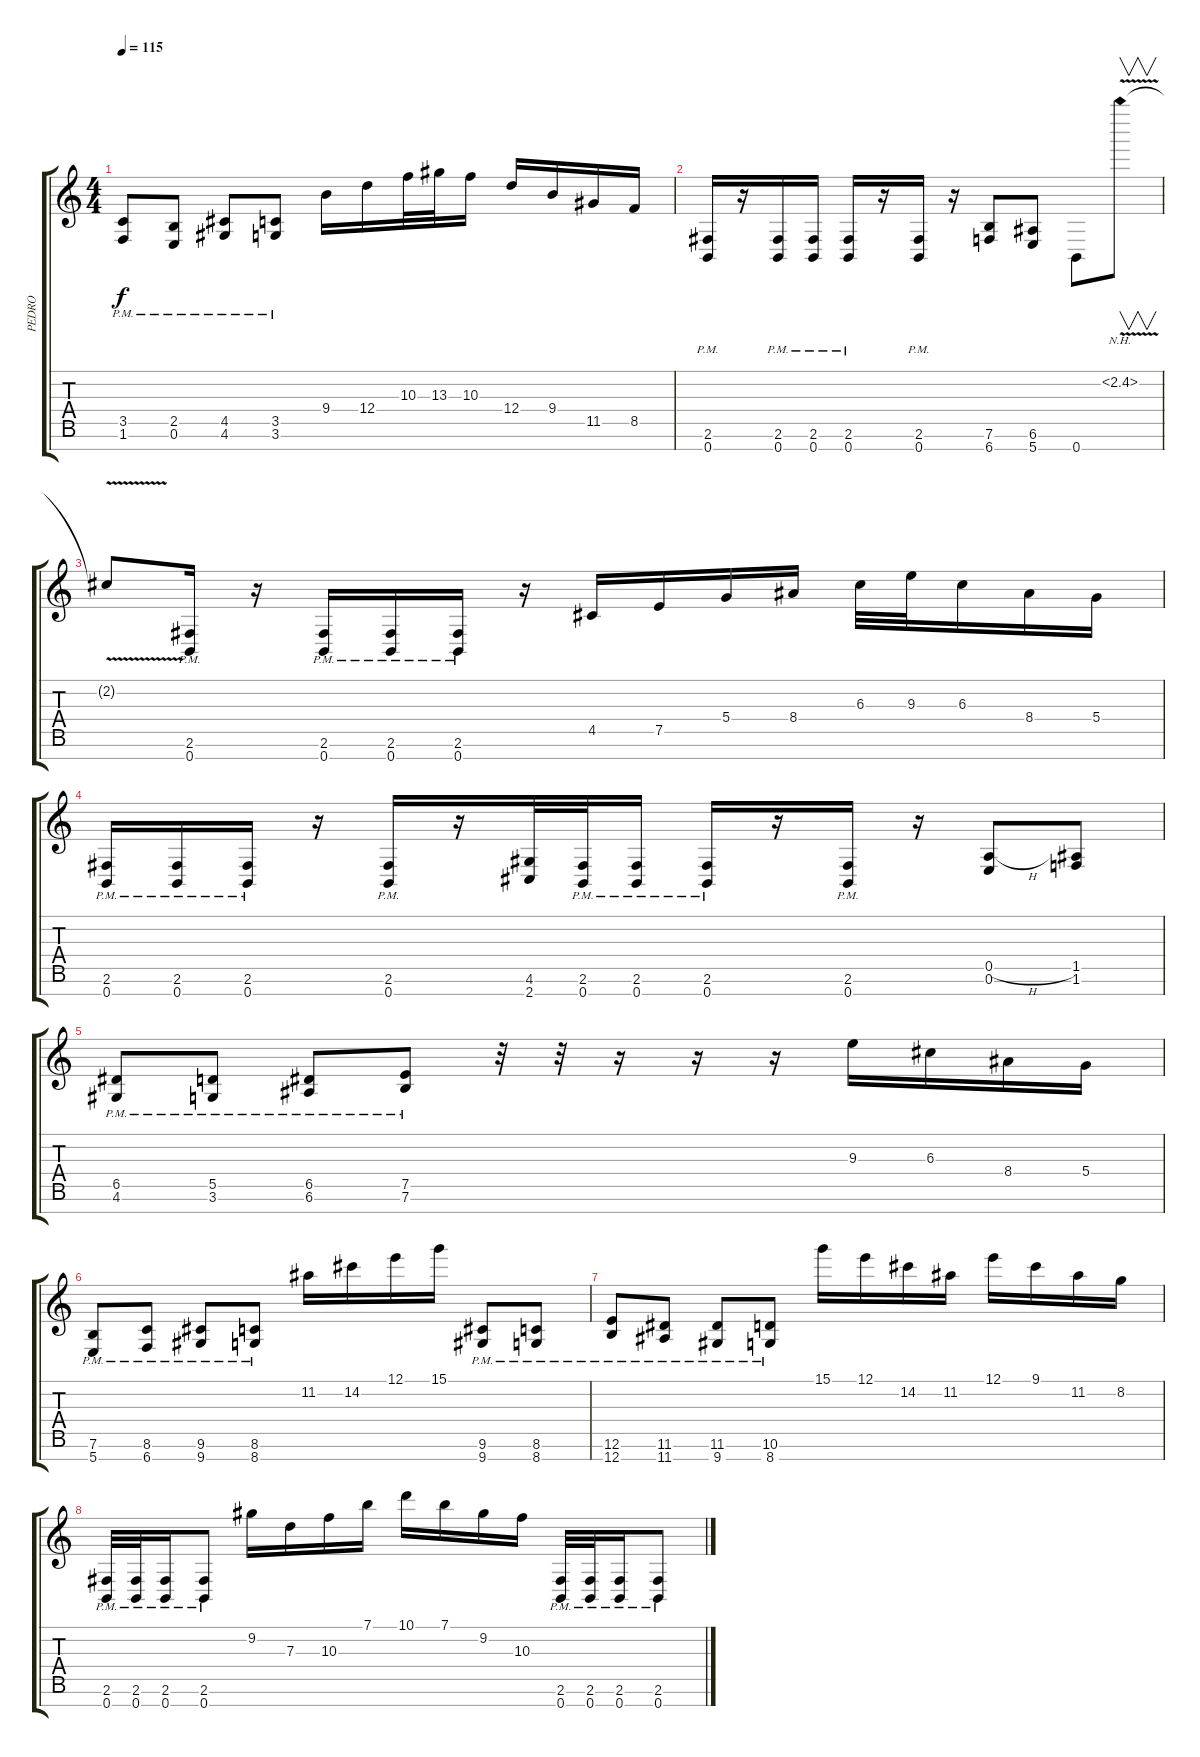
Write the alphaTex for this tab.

\track ("PEDRO" "PEDRO") {instrument distortionguitar}
\staff {score tabs}
\tuning (E4 B3 G3 D3 A2 E2 B1) {hide}
\ts (4 4)
\tempo 115
\clef g2
\ks c
(3.5{pm} 1.6{pm}).8{dy f} (2.5{pm} 0.6{pm}).8 (4.5{pm} 4.6{pm}).8 (3.5{pm} 3.6{pm}).8 9.4.16 12.4.16 10.3.32 13.3.32 10.3.16 12.4.16 9.4.16 11.5.16 8.5.16 |
(2.6{pm} 0.7{pm}).16 r.16 (2.6{pm} 0.7{pm}).16 (2.6{pm} 0.7{pm}).16 (2.6{pm} 0.7{pm}).16 r.16 (2.6{pm} 0.7{pm}).16 r.16 (7.6 6.7).8 (6.6 5.7).8 0.7.8 2.2{nh v}.8{v} |
2.2{t}.8 (2.6{pm} 0.7{pm}).16 r.16 (2.6{pm} 0.7{pm}).16 (2.6{pm} 0.7{pm}).16 (2.6{pm} 0.7{pm}).16 r.16 4.5.16 7.5.16 5.4.16 8.4.16 6.3.32 9.3.32 6.3.16 8.4.16 5.4.16 |
(2.6{pm} 0.7{pm}).16 (2.6{pm} 0.7{pm}).16 (2.6{pm} 0.7{pm}).16 r.16 (2.6{pm} 0.7{pm}).16 r.16 (4.6 2.7).32 (2.6{pm} 0.7{pm}).32 (2.6{pm} 0.7{pm}).16 (2.6{pm} 0.7{pm}).16 r.16 (2.6{pm} 0.7{pm}).16 r.16 (0.5{h} 0.6).8 (1.5 1.6).8 |
(6.5{pm} 4.6{pm}).8 (5.5{pm} 3.6{pm}).8 (6.5{pm} 6.6{pm}).8 (7.5{pm} 7.6{pm}).8 r.32 r.32 r.16 r.16 r.16 9.3.16 6.3.16 8.4.16 5.4.16 |
(7.6{pm} 5.7{pm}).8 (8.6{pm} 6.7{pm}).8 (9.6{pm} 9.7{pm}).8 (8.6{pm} 8.7{pm}).8 11.2.16 14.2.16 12.1.16 15.1.16 (9.6{pm} 9.7{pm}).8 (8.6{pm} 8.7{pm}).8 |
(12.6{pm} 12.7{pm}).8 (11.6{pm} 11.7{pm}).8 (11.6{pm} 9.7{pm}).8 (10.6{pm} 8.7{pm}).8 15.1.16 12.1.16 14.2.16 11.2.16 12.1.16 9.1.16 11.2.16 8.2.16 |
(2.6{pm} 0.7{pm}).32 (2.6{pm} 0.7{pm}).32 (2.6{pm} 0.7{pm}).16 (2.6{pm} 0.7{pm}).8 9.2.16 7.3.16 10.3.16 7.1.16 10.1.16 7.1.16 9.2.16 10.3.16 (2.6{pm} 0.7{pm}).32 (2.6{pm} 0.7{pm}).32 (2.6{pm} 0.7{pm}).16 (2.6{pm} 0.7{pm}).8
